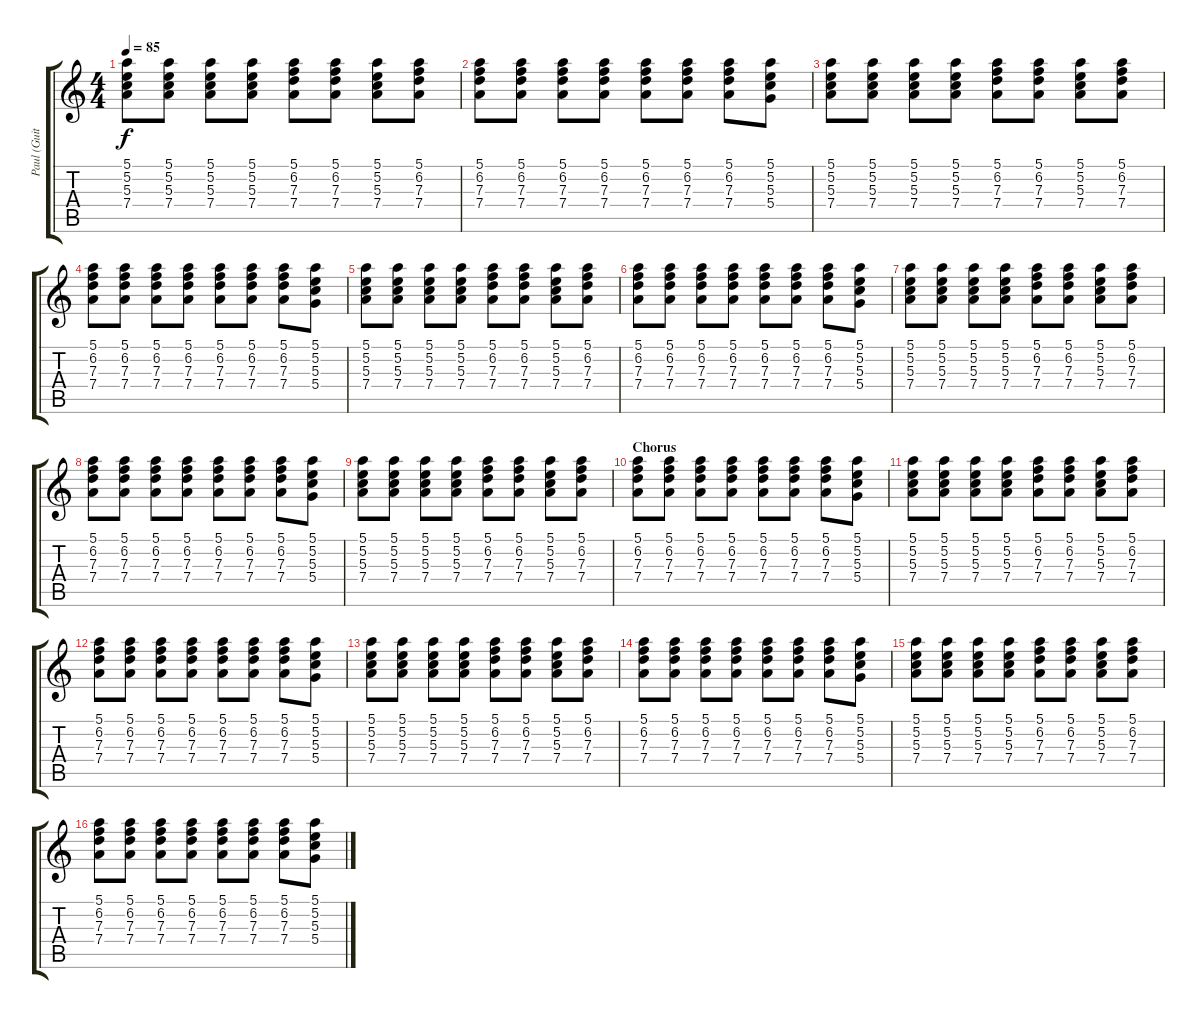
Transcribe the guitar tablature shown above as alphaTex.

\track ("Paul (Guitar)" "Paul (Guit") {instrument electricguitarjazz}
\staff {score tabs}
\tuning (E4 B3 G3 D3 A2 E2) {hide}
\ts (4 4)
\tempo 85
\clef g2
\ks c
(5.1 5.2 5.3 7.4).8{dy f} (5.1 5.2 5.3 7.4).8 (5.1 5.2 5.3 7.4).8 (5.1 5.2 5.3 7.4).8 (5.1 6.2 7.3 7.4).8 (5.1 6.2 7.3 7.4).8 (5.1 5.2 5.3 7.4).8 (5.1 6.2 7.3 7.4).8 |
(5.1 6.2 7.3 7.4).8 (5.1 6.2 7.3 7.4).8 (5.1 6.2 7.3 7.4).8 (5.1 6.2 7.3 7.4).8 (5.1 6.2 7.3 7.4).8 (5.1 6.2 7.3 7.4).8 (5.1 6.2 7.3 7.4).8 (5.1 5.2 5.3 5.4).8 |
(5.1 5.2 5.3 7.4).8 (5.1 5.2 5.3 7.4).8 (5.1 5.2 5.3 7.4).8 (5.1 5.2 5.3 7.4).8 (5.1 6.2 7.3 7.4).8 (5.1 6.2 7.3 7.4).8 (5.1 5.2 5.3 7.4).8 (5.1 6.2 7.3 7.4).8 |
(5.1 6.2 7.3 7.4).8 (5.1 6.2 7.3 7.4).8 (5.1 6.2 7.3 7.4).8 (5.1 6.2 7.3 7.4).8 (5.1 6.2 7.3 7.4).8 (5.1 6.2 7.3 7.4).8 (5.1 6.2 7.3 7.4).8 (5.1 5.2 5.3 5.4).8 |
(5.1 5.2 5.3 7.4).8 (5.1 5.2 5.3 7.4).8 (5.1 5.2 5.3 7.4).8 (5.1 5.2 5.3 7.4).8 (5.1 6.2 7.3 7.4).8 (5.1 6.2 7.3 7.4).8 (5.1 5.2 5.3 7.4).8 (5.1 6.2 7.3 7.4).8 |
(5.1 6.2 7.3 7.4).8 (5.1 6.2 7.3 7.4).8 (5.1 6.2 7.3 7.4).8 (5.1 6.2 7.3 7.4).8 (5.1 6.2 7.3 7.4).8 (5.1 6.2 7.3 7.4).8 (5.1 6.2 7.3 7.4).8 (5.1 5.2 5.3 5.4).8 |
(5.1 5.2 5.3 7.4).8 (5.1 5.2 5.3 7.4).8 (5.1 5.2 5.3 7.4).8 (5.1 5.2 5.3 7.4).8 (5.1 6.2 7.3 7.4).8 (5.1 6.2 7.3 7.4).8 (5.1 5.2 5.3 7.4).8 (5.1 6.2 7.3 7.4).8 |
(5.1 6.2 7.3 7.4).8 (5.1 6.2 7.3 7.4).8 (5.1 6.2 7.3 7.4).8 (5.1 6.2 7.3 7.4).8 (5.1 6.2 7.3 7.4).8 (5.1 6.2 7.3 7.4).8 (5.1 6.2 7.3 7.4).8 (5.1 5.2 5.3 5.4).8 |
(5.1 5.2 5.3 7.4).8 (5.1 5.2 5.3 7.4).8 (5.1 5.2 5.3 7.4).8 (5.1 5.2 5.3 7.4).8 (5.1 6.2 7.3 7.4).8 (5.1 6.2 7.3 7.4).8 (5.1 5.2 5.3 7.4).8 (5.1 6.2 7.3 7.4).8 |
\section ("" "Chorus")
(5.1 6.2 7.3 7.4).8 (5.1 6.2 7.3 7.4).8 (5.1 6.2 7.3 7.4).8 (5.1 6.2 7.3 7.4).8 (5.1 6.2 7.3 7.4).8 (5.1 6.2 7.3 7.4).8 (5.1 6.2 7.3 7.4).8 (5.1 5.2 5.3 5.4).8 |
(5.1 5.2 5.3 7.4).8 (5.1 5.2 5.3 7.4).8 (5.1 5.2 5.3 7.4).8 (5.1 5.2 5.3 7.4).8 (5.1 6.2 7.3 7.4).8 (5.1 6.2 7.3 7.4).8 (5.1 5.2 5.3 7.4).8 (5.1 6.2 7.3 7.4).8 |
(5.1 6.2 7.3 7.4).8 (5.1 6.2 7.3 7.4).8 (5.1 6.2 7.3 7.4).8 (5.1 6.2 7.3 7.4).8 (5.1 6.2 7.3 7.4).8 (5.1 6.2 7.3 7.4).8 (5.1 6.2 7.3 7.4).8 (5.1 5.2 5.3 5.4).8 |
(5.1 5.2 5.3 7.4).8 (5.1 5.2 5.3 7.4).8 (5.1 5.2 5.3 7.4).8 (5.1 5.2 5.3 7.4).8 (5.1 6.2 7.3 7.4).8 (5.1 6.2 7.3 7.4).8 (5.1 5.2 5.3 7.4).8 (5.1 6.2 7.3 7.4).8 |
(5.1 6.2 7.3 7.4).8 (5.1 6.2 7.3 7.4).8 (5.1 6.2 7.3 7.4).8 (5.1 6.2 7.3 7.4).8 (5.1 6.2 7.3 7.4).8 (5.1 6.2 7.3 7.4).8 (5.1 6.2 7.3 7.4).8 (5.1 5.2 5.3 5.4).8 |
(5.1 5.2 5.3 7.4).8 (5.1 5.2 5.3 7.4).8 (5.1 5.2 5.3 7.4).8 (5.1 5.2 5.3 7.4).8 (5.1 6.2 7.3 7.4).8 (5.1 6.2 7.3 7.4).8 (5.1 5.2 5.3 7.4).8 (5.1 6.2 7.3 7.4).8 |
(5.1 6.2 7.3 7.4).8 (5.1 6.2 7.3 7.4).8 (5.1 6.2 7.3 7.4).8 (5.1 6.2 7.3 7.4).8 (5.1 6.2 7.3 7.4).8 (5.1 6.2 7.3 7.4).8 (5.1 6.2 7.3 7.4).8 (5.1 5.2 5.3 5.4).8
